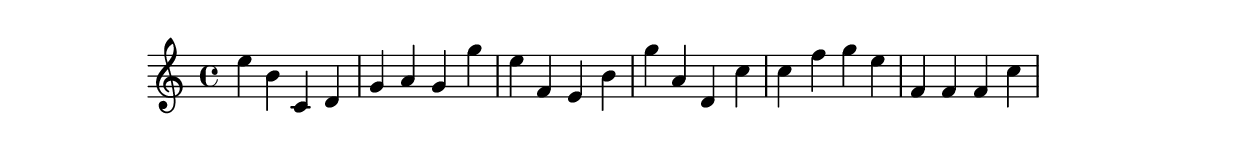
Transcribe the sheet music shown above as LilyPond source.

%% Do not edit this file; it is auto-generated from LSR http://lsr.dsi.unimi.it
%% This file is in the public domain.
\version "2.11.46"

\header {
  lsrtags = "pitches"

  texidoc = "
This Scheme-based snippet generates 24 random notes (or as many as
required), based on the current time (or any randomish number specified
instead, in order to obtain the same random notes each time): i.e., to
get different random note patterns, just change this number.

"
  doctitle = "Generating random notes"
} % begin verbatim
\score {
  { #(let ((random-state (seed->random-state (current-time))))
    (ly:export
     (make-music 'SequentialMusic 'elements
      (map (lambda x
           (let ((idx (random 12 random-state)))
            (make-music 'EventChord
             'elements (list (make-music 'NoteEvent
                              'duration (ly:make-duration 2 0 1 1)
                              'pitch (ly:make-pitch (quotient idx 7)
                                      (remainder idx 7)
                                      0))))))
       (make-list 24)))))
  }
}
